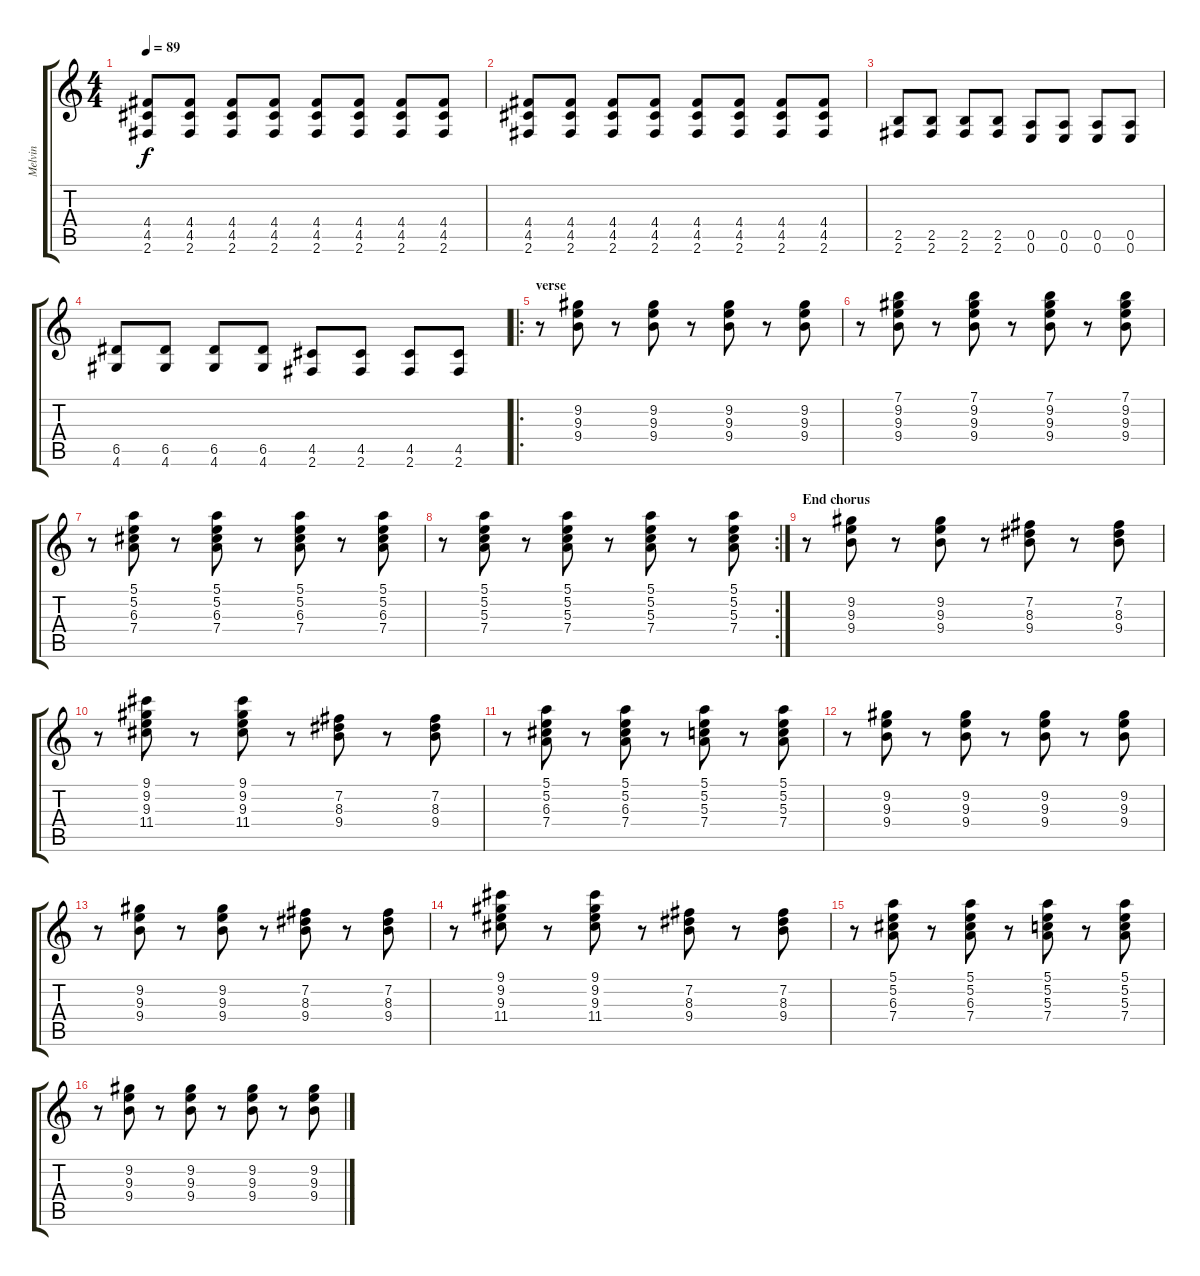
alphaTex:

\track ("Melvin" "Melvin") {instrument overdrivenguitar}
\staff {score tabs}
\tuning (E4 B3 G3 D3 A2 E2) {hide}
\ts (4 4)
\tempo 89
\clef g2
\ks c
(4.4 4.5 2.6).8{dy f} (4.4 4.5 2.6).8 (4.4 4.5 2.6).8 (4.4 4.5 2.6).8 (4.4 4.5 2.6).8 (4.4 4.5 2.6).8 (4.4 4.5 2.6).8 (4.4 4.5 2.6).8 |
(4.4 4.5 2.6).8 (4.4 4.5 2.6).8 (4.4 4.5 2.6).8 (4.4 4.5 2.6).8 (4.4 4.5 2.6).8 (4.4 4.5 2.6).8 (4.4 4.5 2.6).8 (4.4 4.5 2.6).8 |
(2.5 2.6).8 (2.5 2.6).8 (2.5 2.6).8 (2.5 2.6).8 (0.5 0.6).8 (0.5 0.6).8 (0.5 0.6).8 (0.5 0.6).8 |
(6.5 4.6).8 (6.5 4.6).8 (6.5 4.6).8 (6.5 4.6).8 (4.5 2.6).8 (4.5 2.6).8 (4.5 2.6).8 (4.5 2.6).8 |
\ro
\section ("" "verse")
r.8{instrument electricguitarclean} (9.2 9.3 9.4).8 r.8 (9.2 9.3 9.4).8 r.8 (9.2 9.3 9.4).8 r.8 (9.2 9.3 9.4).8 |
r.8 (7.1 9.2 9.3 9.4).8 r.8 (7.1 9.2 9.3 9.4).8 r.8 (7.1 9.2 9.3 9.4).8 r.8 (7.1 9.2 9.3 9.4).8 |
r.8 (5.1 5.2 6.3 7.4).8 r.8 (5.1 5.2 6.3 7.4).8 r.8 (5.1 5.2 6.3 7.4).8 r.8 (5.1 5.2 6.3 7.4).8 |
\rc 2
r.8 (5.1 5.2 5.3 7.4).8 r.8 (5.1 5.2 5.3 7.4).8 r.8 (5.1 5.2 5.3 7.4).8 r.8 (5.1 5.2 5.3 7.4).8 |
\section ("" "End chorus")
r.8{instrument electricguitarclean} (9.2 9.3 9.4).8 r.8 (9.2 9.3 9.4).8 r.8 (7.2 8.3 9.4).8 r.8 (7.2 8.3 9.4).8 |
r.8 (9.1 9.2 9.3 11.4).8 r.8 (9.1 9.2 9.3 11.4).8 r.8 (7.2 8.3 9.4).8 r.8 (7.2 8.3 9.4).8 |
r.8 (5.1 5.2 6.3 7.4).8 r.8 (5.1 5.2 6.3 7.4).8 r.8 (5.1 5.2 5.3 7.4).8 r.8 (5.1 5.2 5.3 7.4).8 |
r.8 (9.2 9.3 9.4).8 r.8 (9.2 9.3 9.4).8 r.8 (9.2 9.3 9.4).8 r.8 (9.2 9.3 9.4).8 |
r.8{instrument electricguitarclean} (9.2 9.3 9.4).8 r.8 (9.2 9.3 9.4).8 r.8 (7.2 8.3 9.4).8 r.8 (7.2 8.3 9.4).8 |
r.8 (9.1 9.2 9.3 11.4).8 r.8 (9.1 9.2 9.3 11.4).8 r.8 (7.2 8.3 9.4).8 r.8 (7.2 8.3 9.4).8 |
r.8 (5.1 5.2 6.3 7.4).8 r.8 (5.1 5.2 6.3 7.4).8 r.8 (5.1 5.2 5.3 7.4).8 r.8 (5.1 5.2 5.3 7.4).8 |
r.8 (9.2 9.3 9.4).8 r.8 (9.2 9.3 9.4).8 r.8 (9.2 9.3 9.4).8 r.8 (9.2 9.3 9.4).8
